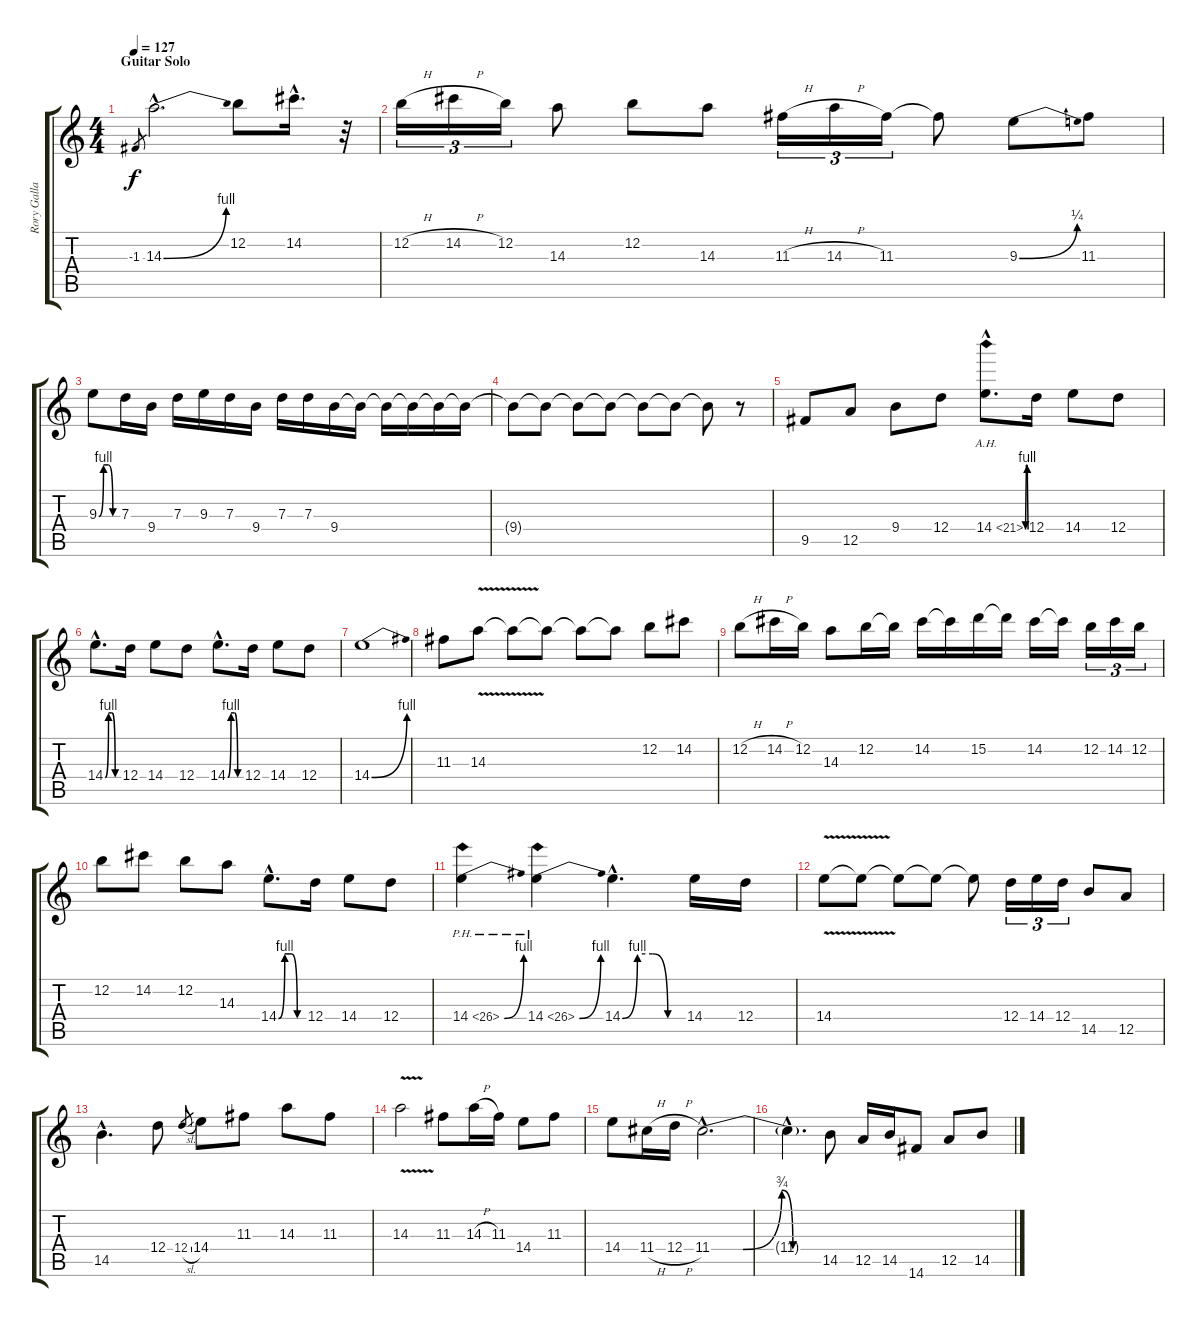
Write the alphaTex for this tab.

\track ("Rory Gallagher Lead" "Rory Galla") {instrument overdrivenguitar}
\staff {score tabs}
\tuning (E4 B3 G3 D3 A2 E2) {hide}
\ts (4 4)
\section ("" "Guitar Solo")
\tempo 127
\clef g2
\ks c
-1.3.8{gr dy f} 14.3{be (bend 0 0 60 4) hac}.2{d} 12.2.8 14.2{hac}.16{d} r.32 |
12.2{h}.16{tu (3 2)} 14.2{h}.16{tu (3 2)} 12.2.16{tu (3 2)} 14.3.8 12.2.8 14.3.8 11.3{h}.16{tu (3 2)} 14.3{h}.16{tu (3 2)} 11.3.16{tu (3 2)} 11.3{t}.8 9.3{be (bend 0 0 60 1)}.8 11.3.8 |
9.3{be (custom 0 0 15 4 30 4 45 0 60 0)}.8 7.3.16 9.4.16 7.3.16 9.3.16 7.3.16 9.4.16 7.3.16 7.3.16 9.4.16 9.4{t}.16 9.4{t}.16 9.4{t}.16 9.4{t}.16 9.4{t}.16 |
9.4{t}.8 9.4{t}.8 9.4{t}.8 9.4{t}.8 9.4{t}.8 9.4{t}.8 9.4{t}.8 r.8{volume 6} |
9.5.8{volume 8} 12.5.8{volume 10} 9.4.8{volume 11} 12.4.8{volume 14} 14.4{be (custom 0 0 15 4 30 4 45 0 60 0) ah 7 hac}.8{d volume 16} 12.4.16 14.4.8 12.4.8 |
14.4{be (custom 0 0 15 4 30 4 45 0 60 0) hac}.8{d} 12.4.16 14.4.8 12.4.8 14.4{be (custom 0 0 15 4 30 4 45 0 60 0) hac}.8{d} 12.4.16 14.4.8 12.4.8 |
14.4{be (bend 0 0 60 4)}.1 |
11.3.8 14.3{v}.8 14.3{t}.8 14.3{t}.8 14.3{t}.8 14.3{t}.8 12.2.8 14.2.8 |
12.2{h}.8 14.2{h}.16 12.2.16 14.3.8 12.2.16 12.2{t}.16 14.2.16 14.2{t}.16 15.2.16 15.2{t}.16 14.2.16 14.2{t}.16 12.2.16{tu (3 2)} 14.2.16{tu (3 2)} 12.2.16{tu (3 2)} |
12.2.8 14.2.8 12.2.8 14.3.8 14.4{be (custom 0 0 15 4 30 4 45 0 60 0) hac}.8{d} 12.4.16 14.4.8 12.4.8 |
14.4{be (bend 0 0 60 4) ph 12}.4 14.4{be (bend 0 0 60 4) ph 12}.4 14.4{be (custom 0 0 15 4 30 4 45 0 60 0) hac}.4{d} 14.4.16 12.4.16 |
14.4{v}.8 14.4{t}.8 14.4{t}.8 14.4{t}.8 14.4{t}.8 12.4.16{tu (3 2)} 14.4.16{tu (3 2)} 12.4.16{tu (3 2)} 14.5.8 12.5.8 |
14.5{hac}.4{d} 12.4.8 12.4{sl}.8{gr} 14.4.8 11.3.8 14.3.8 11.3.8 |
14.3{v}.2 11.3.8 14.3{h}.16 11.3.16 14.4.8 11.3.8 |
14.4.8 11.4{h}.16 12.4{h}.16 11.4{be (custom 0 0 17 0 38 3 44 0 60 0) hac}.2{d} |
11.4{hac t}.4{d} 14.5.8{instrument electricguitarmuted} 12.5.16 14.5.16 14.6.8 12.5.8 14.5.8
